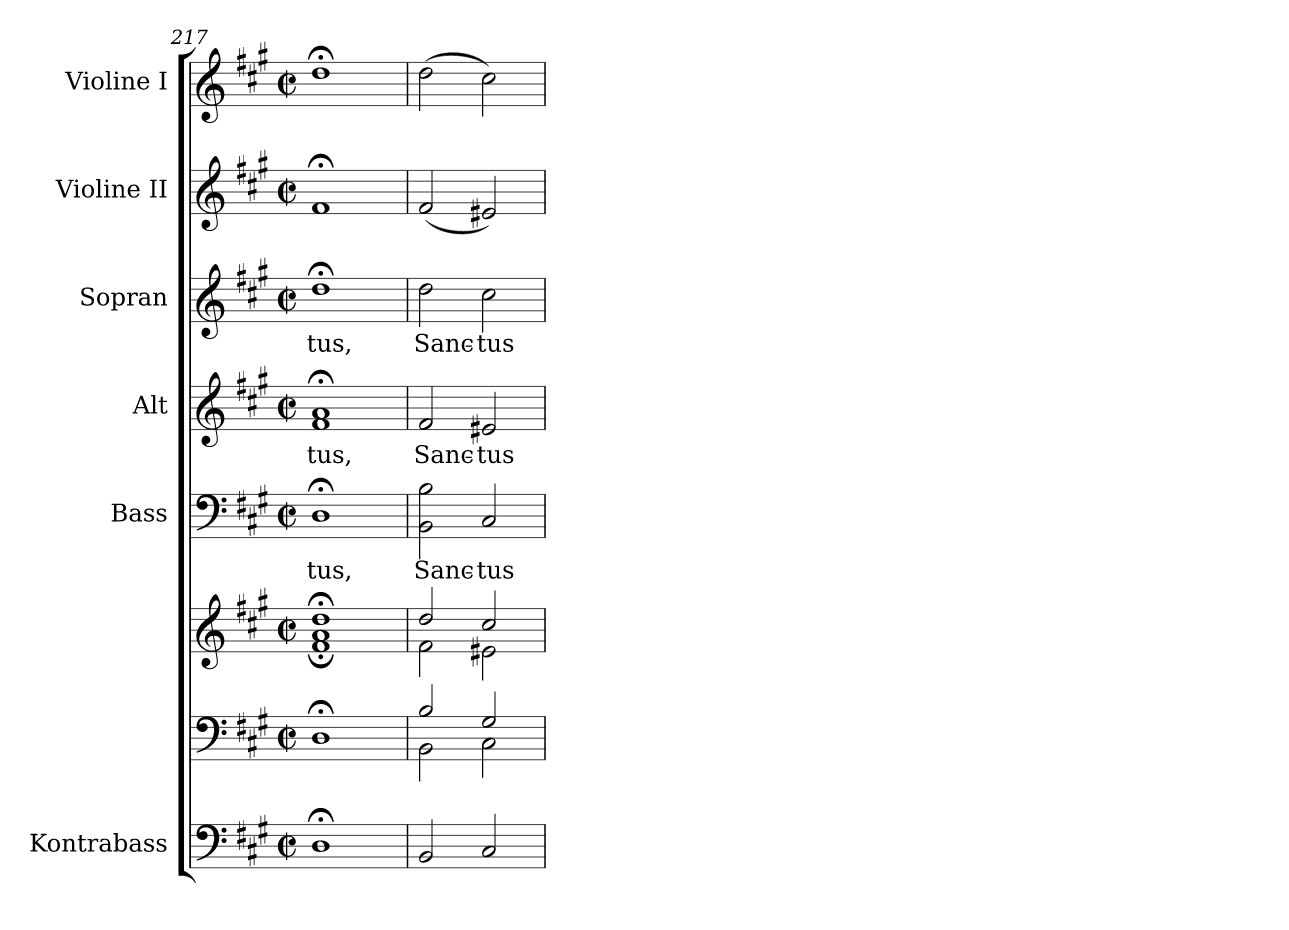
**kern	**kern	**kern	**kern	**text	**kern	**text	**kern	**text	**kern	**kern
*part7	*part6	*part6	*part5	*part5	*part4	*part4	*part3	*part3	*part2	*part1
*staff8	*staff7	*staff6	*staff5	*staff5	*staff4	*staff4	*staff3	*staff3	*staff2	*staff1
*I"Kontrabass	*	*	*I"Bass	*	*I"Alt	*	*I"Sopran	*	*I"Violine II	*I"Violine I
*I'Kb.	*	*	*I'B.	*	*I'A.	*	*I'S.	*	*I'Vl. II	*I'Vl. I
!!LO:PB:g=z
*clefF4	*clefF4	*clefG2	*clefF4	*	*clefG2	*	*clefG2	*	*clefG2	*clefG2
*ITrd7c12	*	*	*	*	*	*	*	*	*	*
*k[f#c#g#]	*k[f#c#g#]	*k[f#c#g#]	*k[f#c#g#]	*	*k[f#c#g#]	*	*k[f#c#g#]	*	*k[f#c#g#]	*k[f#c#g#]
*A:	*A:	*A:	*A:	*	*A:	*	*A:	*	*A:	*A:
*M2/2	*M2/2	*M2/2	*M2/2	*	*M2/2	*	*M2/2	*	*M2/2	*M2/2
*met(c|)	*met(c|)	*met(c|)	*met(c|)	*	*met(c|)	*	*met(c|)	*	*met(c|)	*met(c|)
=217	=217	=217	=217	=217	=217	=217	=217	=217	=217	=217
*	*	*^	*	*	*	*	*	*	*	*
!	!	!	!	!	!LO:LY:b	!	!LO:LY:b	!	!LO:LY:b	!	!
1DD;<	1D;<	1dd;<	1f#;< 1a;<	1D;<	-tus,	1f#;< 1a;<	-tus,	1dd;<	-tus,	1f#;<	1dd;<
=218	=218	=218	=218	=218	=218	=218	=218	=218	=218	=218	=218
*	*^	*	*	*	*	*	*	*	*	*	*
!	!	!	!	!	!	!LO:LY:b	!	!LO:LY:b	!	!LO:LY:b	!	!
2BBB/	2B/	2BB\	2dd/	2f#\	2BB\ 2B\	Sanc-	2f#/	Sanc-	2dd\	Sanc-	(<2f#/	(>2dd\
!	!	!	!	!	!	!LO:LY:b	!	!LO:LY:b	!	!LO:LY:b	!	!
2CC#/	2G#/	2C#\	2cc#/	2e#X\	2C#/	-tus	2e#X/	-tus	2cc#\	-tus	2e#X/)	2cc#\)
*	*v	*v	*	*	*	*	*	*	*	*	*	*
*	*	*v	*v	*	*	*	*	*	*	*	*
=	=	=	=	=	=	=	=	=	=	=
*-	*-	*-	*-	*-	*-	*-	*-	*-	*-	*-
